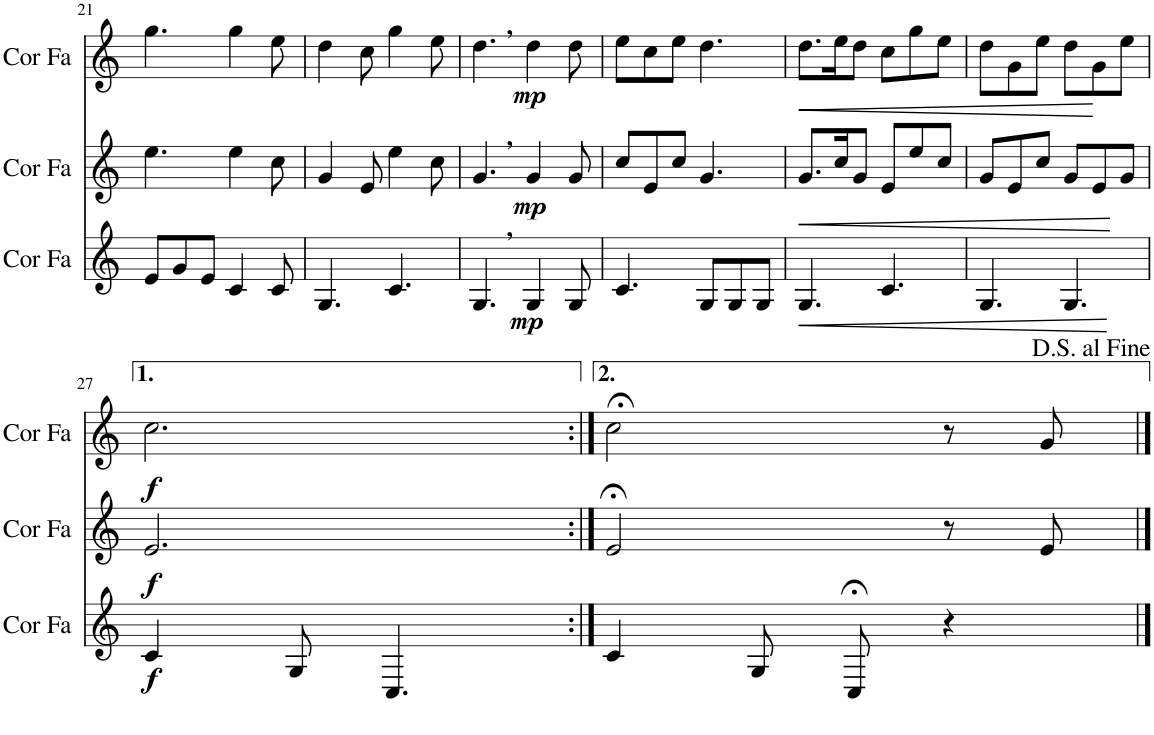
**kern	**dynam	**kern	**dynam	**kern	**dynam
*part3	*part3	*part2	*part2	*part1	*part1
*staff3	*staff3	*staff2	*staff2	*staff1	*staff1
*I"Cor 3	*	*I"Cor 2	*	*I"Cor1	*
!!LO:PB:g=z
*clefG2	*	*clefG2	*	*clefG2	*
*Trd4c7	*	*Trd4c7	*	*Trd4c7	*
*k[]	*	*k[]	*	*k[]	*
*M6/8	*	*M6/8	*	*M6/8	*
=21	=21	=21	=21	=21	=21
8e/L	.	4.ee\	.	4.gg\	.
8g/	.	.	.	.	.
8e/J	.	.	.	.	.
4c/	.	4ee\	.	4gg\	.
8c/	.	8cc\	.	8ee\	.
=22	=22	=22	=22	=22	=22
4.G/	.	4g/	.	4dd\	.
.	.	8e/	.	8cc\	.
4.c/	.	4ee\	.	4gg\	.
.	.	8cc\	.	8ee\	.
=23	=23	=23	=23	=23	=23
!	!	!	!	!LO:TX:a:B:t=,	!
!	!	!LO:TX:a:B:t=,	!	!	!
!LO:TX:a:B:t=,	!	!	!	!	!
4.G/	.	4.g/	.	4.dd\	.
!	!LO:DY:b	!	!LO:DY:b	!	!LO:DY:b
4G/	mp	4g/	mp	4dd\	mp
8G/	.	8g/	.	8dd\	.
=24	=24	=24	=24	=24	=24
4.c/	.	8cc/L	.	8ee\L	.
.	.	8e/	.	8cc\	.
.	.	8cc/J	.	8ee\J	.
8G/L	.	4.g/	.	4.dd\	.
8G/	.	.	.	.	.
8G/J	.	.	.	.	.
=25	=25	=25	=25	=25	=25
!	!LO:HP:b	!	!LO:HP:b	!	!LO:HP:b
4.G/	<	8.g/L	<	8.dd\L	<
.	.	16cc/K	.	16ee\K	.
.	.	8g/J	.	8dd\J	.
4.c/	.	8e/L	.	8cc\L	.
.	.	8ee/	.	8gg\	.
.	.	8cc/J	.	8ee\J	.
.	[	.	[	.	[
=26	=26	=26	=26	=26	=26
4.G/	.	8g/L	.	8dd\L	.
.	.	8e/	.	8g\	.
.	.	8cc/J	.	8ee\J	.
4.G/	.	8g/L	.	8dd\L	.
.	.	8e/	.	8g\	.
.	.	8g/J	.	8ee\J	.
!!LO:LB:g=z
=27	=27	=27	=27	=27	=27
!	!LO:DY:b	!	!LO:DY:b	!	!LO:DY:b
4c/	f	2.e/	f	2.cc\	f
8G/	.	.	.	.	.
4.C/	.	.	.	.	.
=28:|!	=28:|!	=28:|!	=28:|!	=28:|!	=28:|!
4c/	.	2e;</	.	2cc;<\	.
8G/	.	.	.	.	.
8C;</	.	.	.	.	.
4r	.	8r	.	8r	.
.	.	8e/	.	8g/	.
==	==	==	==	==	==
*-	*-	*-	*-	*-	*-
